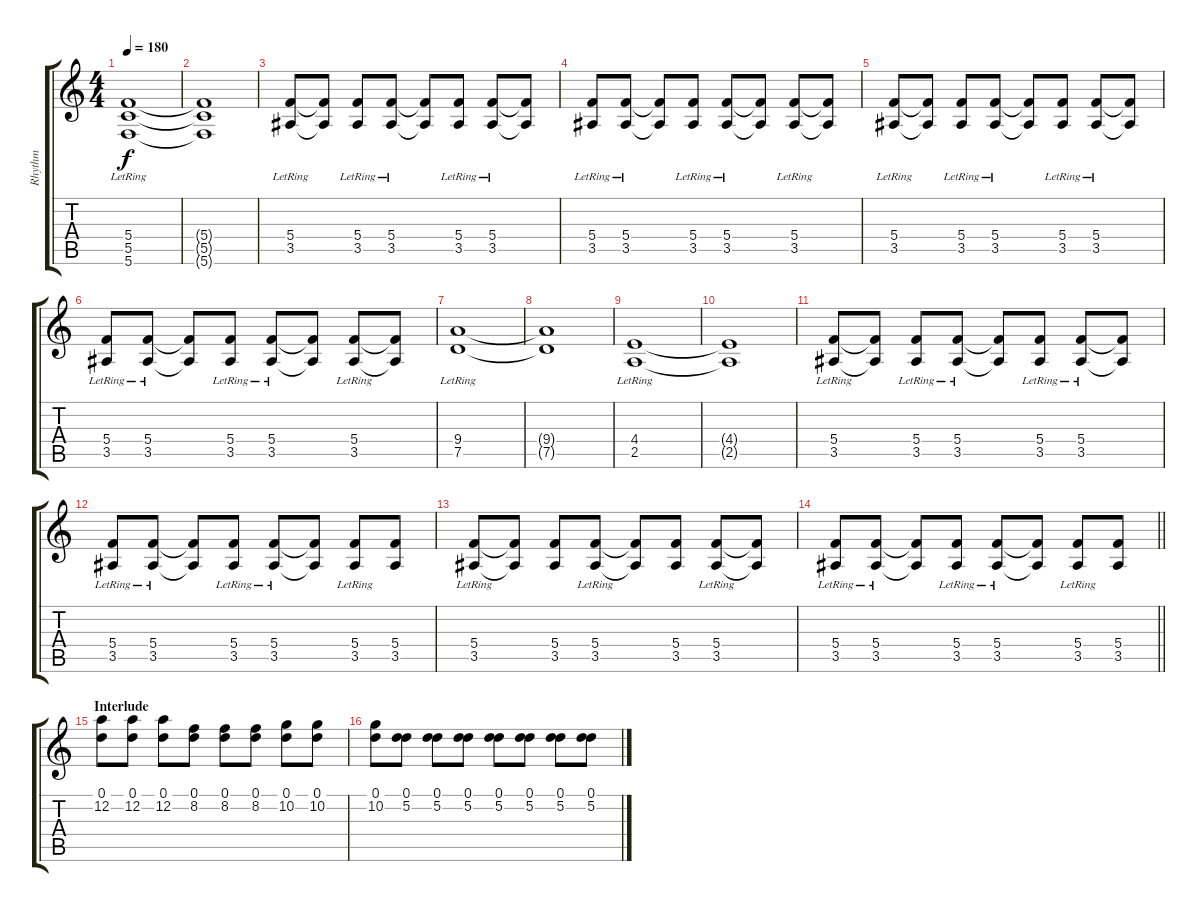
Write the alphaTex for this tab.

\track ("Rhythm" "Rhythm") {instrument distortionguitar}
\staff {score tabs}
\tuning (D4 A3 F3 C3 G2 C2) {hide}
\ts (4 4)
\tempo 180
\clef g2
\ks c
(5.4{lr} 5.5{lr} 5.6{lr}).1{dy f} |
(5.4{t} 5.5{t} 5.6{t}).1 |
(5.4{lr} 3.5{lr}).8 (5.4{t} 3.5{t}).8 (5.4{lr} 3.5{lr}).8 (5.4{lr} 3.5{lr}).8 (5.4{t} 3.5{t}).8 (5.4{lr} 3.5{lr}).8 (5.4{lr} 3.5{lr}).8 (5.4{t} 3.5{t}).8 |
(5.4{lr} 3.5{lr}).8 (5.4{lr} 3.5{lr}).8 (5.4{t} 3.5{t}).8 (5.4{lr} 3.5{lr}).8 (5.4{lr} 3.5{lr}).8 (5.4{t} 3.5{t}).8 (5.4{lr} 3.5{lr}).8 (5.4{t} 3.5{t}).8 |
(5.4{lr} 3.5{lr}).8 (5.4{t} 3.5{t}).8 (5.4{lr} 3.5{lr}).8 (5.4{lr} 3.5{lr}).8 (5.4{t} 3.5{t}).8 (5.4{lr} 3.5{lr}).8 (5.4{lr} 3.5{lr}).8 (5.4{t} 3.5{t}).8 |
(5.4{lr} 3.5{lr}).8 (5.4{lr} 3.5{lr}).8 (5.4{t} 3.5{t}).8 (5.4{lr} 3.5{lr}).8 (5.4{lr} 3.5{lr}).8 (5.4{t} 3.5{t}).8 (5.4{lr} 3.5{lr}).8 (5.4{t} 3.5{t}).8 |
(9.4{lr} 7.5{lr}).1 |
(9.4{t} 7.5{t}).1 |
(4.4{lr} 2.5{lr}).1 |
(4.4{t} 2.5{t}).1 |
(5.4{lr} 3.5{lr}).8 (5.4{t} 3.5{t}).8 (5.4{lr} 3.5{lr}).8 (5.4{lr} 3.5{lr}).8 (5.4{t} 3.5{t}).8 (5.4{lr} 3.5{lr}).8 (5.4{lr} 3.5{lr}).8 (5.4{t} 3.5{t}).8 |
(5.4{lr} 3.5{lr}).8 (5.4{lr} 3.5{lr}).8 (5.4{t} 3.5{t}).8 (5.4{lr} 3.5{lr}).8 (5.4{lr} 3.5{lr}).8 (5.4{t} 3.5{t}).8 (5.4{lr} 3.5{lr}).8 (5.4 3.5).8 |
(5.4{lr} 3.5{lr}).8 (5.4{t} 3.5{t}).8 (5.4 3.5).8 (5.4{lr} 3.5{lr}).8 (5.4{t} 3.5{t}).8 (5.4 3.5).8 (5.4{lr} 3.5{lr}).8 (5.4{t} 3.5{t}).8 |
\barLineRight lightlight
(5.4{lr} 3.5{lr}).8 (5.4{lr} 3.5{lr}).8 (5.4{t} 3.5{t}).8 (5.4{lr} 3.5{lr}).8 (5.4{lr} 3.5{lr}).8 (5.4{t} 3.5{t}).8 (5.4{lr} 3.5{lr}).8 (5.4 3.5).8 |
\section ("" "Interlude")
(0.1 12.2).8 (0.1 12.2).8 (0.1 12.2).8 (0.1 8.2).8 (0.1 8.2).8 (0.1 8.2).8 (0.1 10.2).8 (0.1 10.2).8 |
(0.1 10.2).8 (0.1 5.2).8 (0.1 5.2).8 (0.1 5.2).8 (0.1 5.2).8 (0.1 5.2).8 (0.1 5.2).8 (0.1 5.2).8
